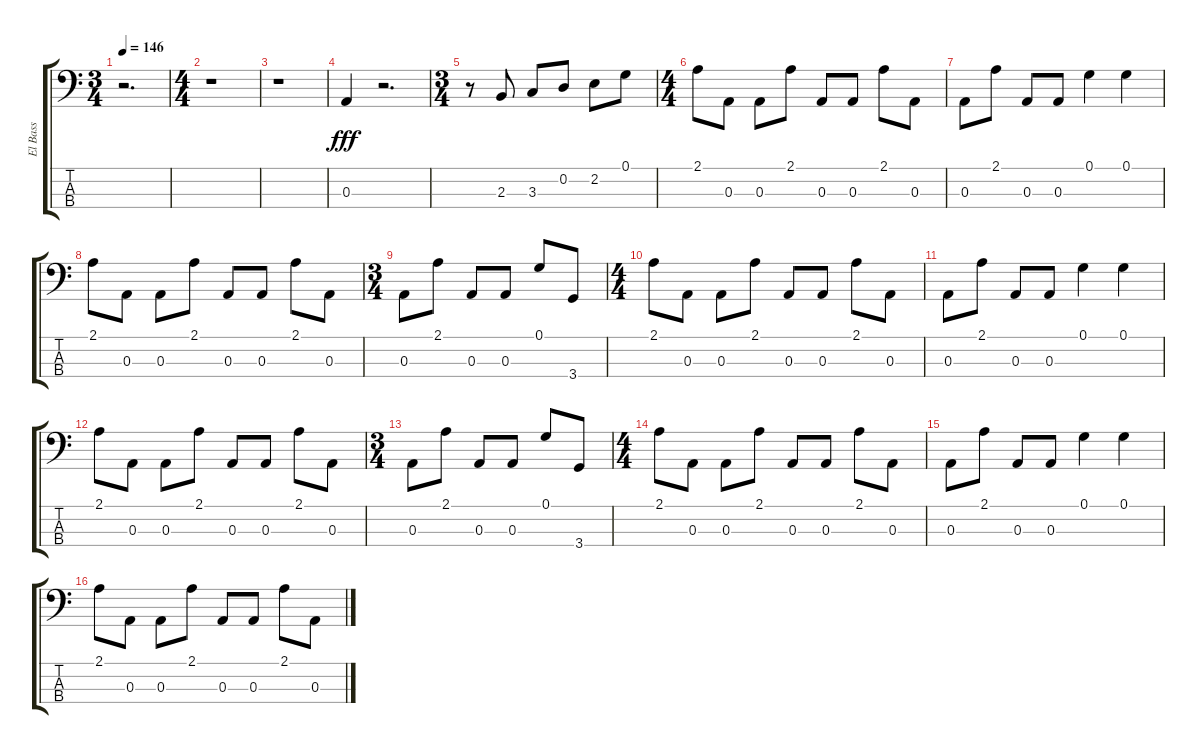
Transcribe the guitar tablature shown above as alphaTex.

\track ("El Bass" "El Bass") {instrument electricbasspick}
\staff {score tabs}
\tuning (G2 D2 A1 E1) {hide}
\ts (3 4)
\tempo 146
\clef f4
\ks c
r.2{d dy fff} |
\ts (4 4)
r.1 |
r.1 |
0.3.4 r.2{d} |
\ts (3 4)
r.8 2.3.8 3.3.8 0.2.8 2.2.8 0.1.8 |
\ts (4 4)
2.1.8 0.3.8 0.3.8 2.1.8 0.3.8 0.3.8 2.1.8 0.3.8 |
0.3.8 2.1.8 0.3.8 0.3.8 0.1.4 0.1.4 |
2.1.8 0.3.8 0.3.8 2.1.8 0.3.8 0.3.8 2.1.8 0.3.8 |
\ts (3 4)
0.3.8 2.1.8 0.3.8 0.3.8 0.1.8 3.4.8 |
\ts (4 4)
2.1.8 0.3.8 0.3.8 2.1.8 0.3.8 0.3.8 2.1.8 0.3.8 |
0.3.8 2.1.8 0.3.8 0.3.8 0.1.4 0.1.4 |
2.1.8 0.3.8 0.3.8 2.1.8 0.3.8 0.3.8 2.1.8 0.3.8 |
\ts (3 4)
0.3.8 2.1.8 0.3.8 0.3.8 0.1.8 3.4.8 |
\ts (4 4)
2.1.8 0.3.8 0.3.8 2.1.8 0.3.8 0.3.8 2.1.8 0.3.8 |
0.3.8 2.1.8 0.3.8 0.3.8 0.1.4 0.1.4 |
2.1.8 0.3.8 0.3.8 2.1.8 0.3.8 0.3.8 2.1.8 0.3.8
